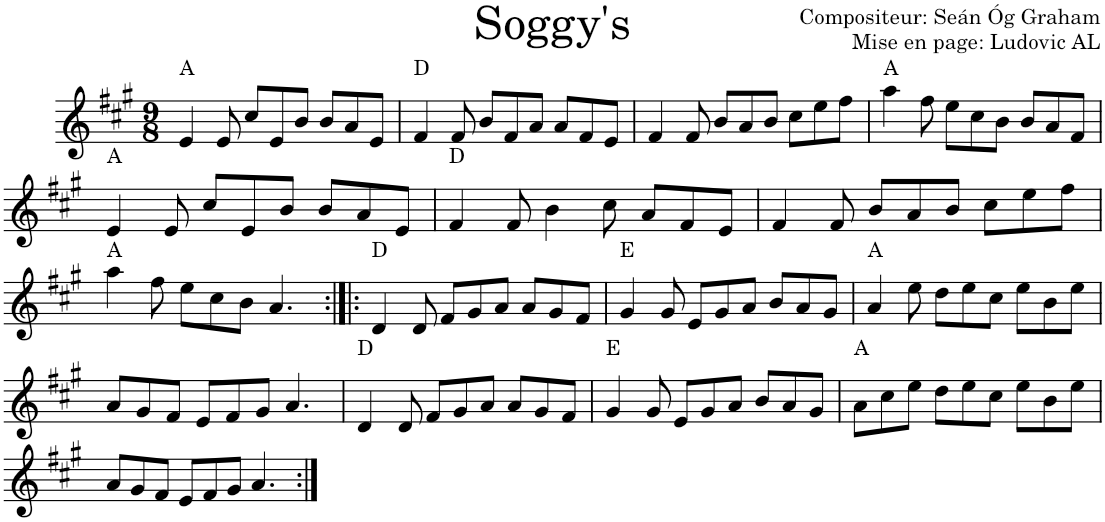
**kern	**harte
*part1	*part1
*staff1	*
*I"Violon	*
*I'Vln.	*
*clefG2	*
*k[f#c#g#]	*
*M9/8	*
=1	=1
4e/	A:maj
8e/	.
8cc#/L	.
8e/	.
8b/J	.
8b/L	.
8a/	.
8e/J	.
=2	=2
4f#/	D:maj
8f#/	.
8b/L	.
8f#/	.
8a/J	.
8a/L	.
8f#/	.
8e/J	.
=3	=3
4f#/	.
8f#/	.
8b/L	.
8a/	.
8b/J	.
8cc#\L	.
8ee\	.
8ff#\J	.
=4	=4
4aa\	A:maj
8ff#\	.
8ee\L	.
8cc#\	.
8b\J	.
8b/L	.
8a/	.
8f#/J	.
!!LO:LB:g=z
=5	=5
4e/	A:maj
8e/	.
8cc#/L	.
8e/	.
8b/J	.
8b/L	.
8a/	.
8e/J	.
=6	=6
4f#/	D:maj
8f#/	.
4b\	.
8cc#\	.
8a/L	.
8f#/	.
8e/J	.
=7	=7
4f#/	.
8f#/	.
8b/L	.
8a/	.
8b/J	.
8cc#\L	.
8ee\	.
8ff#\J	.
!!LO:LB:g=z
=8	=8
4aa\	A:maj
8ff#\	.
8ee\L	.
8cc#\	.
8b\J	.
4.a/	.
=9:|!|:	=9:|!|:
4d/	D:maj
8d/	.
8f#/L	.
8g#/	.
8a/J	.
8a/L	.
8g#/	.
8f#/J	.
=10	=10
4g#/	E:maj
8g#/	.
8e/L	.
8g#/	.
8a/J	.
8b/L	.
8a/	.
8g#/J	.
=11	=11
4a/	A:maj
8ee\	.
8dd\L	.
8ee\	.
8cc#\J	.
8ee\L	.
8b\	.
8ee\J	.
!!LO:LB:g=z
=12	=12
8a/L	.
8g#/	.
8f#/J	.
8e/L	.
8f#/	.
8g#/J	.
4.a/	.
=13	=13
4d/	D:maj
8d/	.
8f#/L	.
8g#/	.
8a/J	.
8a/L	.
8g#/	.
8f#/J	.
=14	=14
4g#/	E:maj
8g#/	.
8e/L	.
8g#/	.
8a/J	.
8b/L	.
8a/	.
8g#/J	.
=15	=15
8a\L	A:maj
8cc#\	.
8ee\J	.
8dd\L	.
8ee\	.
8cc#\J	.
8ee\L	.
8b\	.
8ee\J	.
!!LO:LB:g=z
=16	=16
8a/L	.
8g#/	.
8f#/J	.
8e/L	.
8f#/	.
8g#/J	.
4.a/	.
=:|!	=:|!
*-	*-
